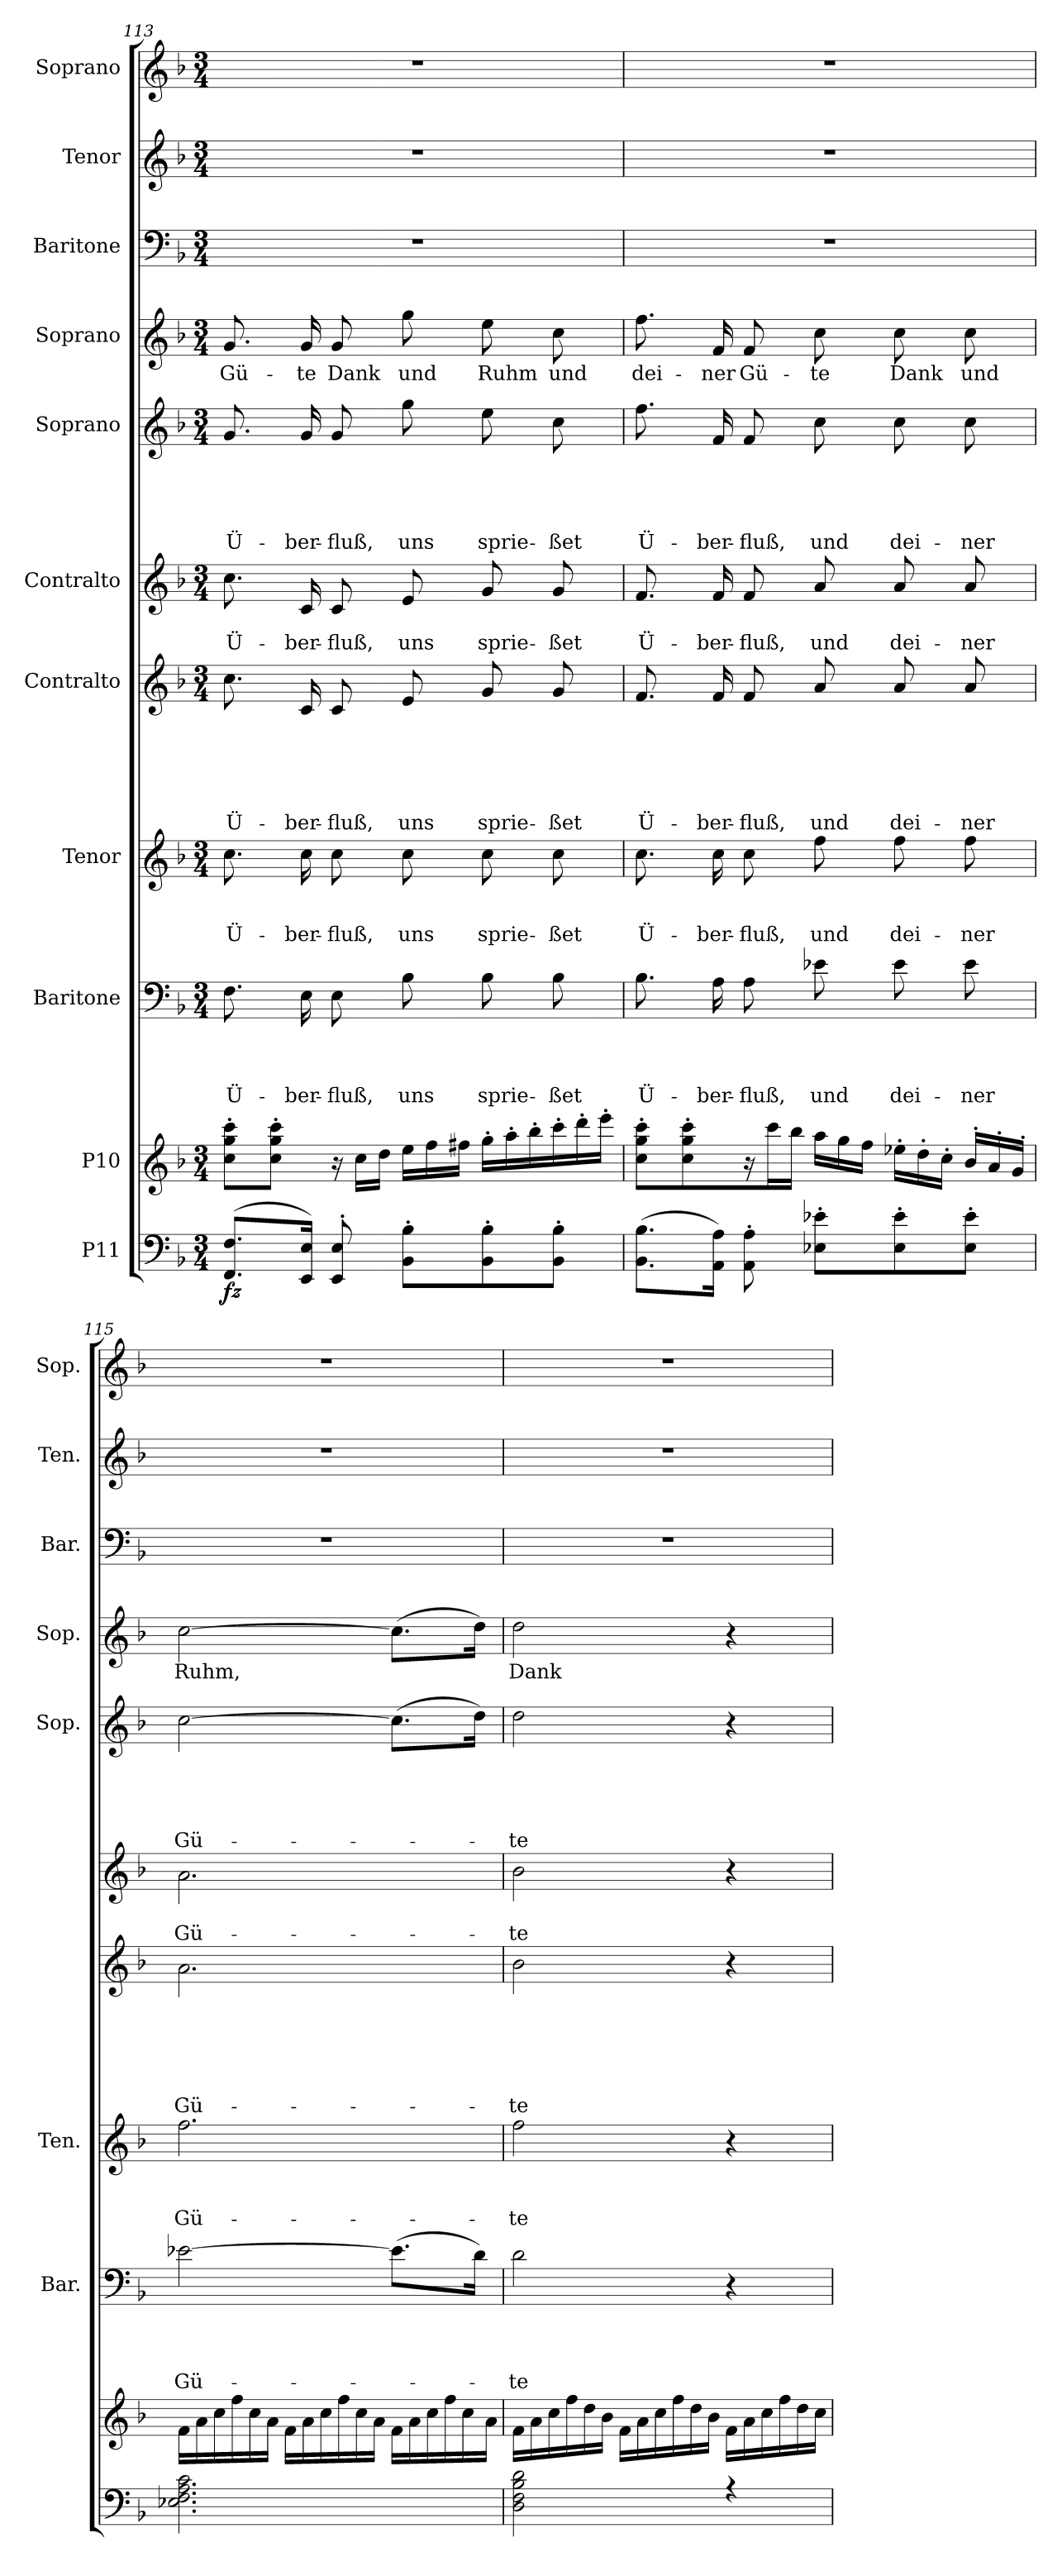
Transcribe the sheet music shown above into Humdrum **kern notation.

**kern	**dynam	**kern	**kern	**text	**text	**text	**text	**kern	**text	**text	**text	**kern	**text	**text	**text	**text	**text	**text	**kern	**text	**text	**kern	**text	**text	**text	**text	**text	**kern	**text	**kern	**kern	**kern
*part11	*part11	*part10	*part9	*part9	*part9	*part9	*part9	*part8	*part8	*part8	*part8	*part7	*part7	*part7	*part7	*part7	*part7	*part7	*part6	*part6	*part6	*part5	*part5	*part5	*part5	*part5	*part5	*part4	*part4	*part3	*part2	*part1
*staff11	*staff11	*staff10	*staff9	*staff9	*staff9	*staff9	*staff9	*staff8	*staff8	*staff8	*staff8	*staff7	*staff7	*staff7	*staff7	*staff7	*staff7	*staff7	*staff6	*staff6	*staff6	*staff5	*staff5	*staff5	*staff5	*staff5	*staff5	*staff4	*staff4	*staff3	*staff2	*staff1
*I"P11	*	*I"P10	*I"Baritone	*	*	*	*	*I"Tenor	*	*	*	*I"Contralto	*	*	*	*	*	*	*I"Contralto	*	*	*I"Soprano	*	*	*	*	*	*I"Soprano	*	*I"Baritone	*I"Tenor	*I"Soprano
*	*	*	*I'Bar.	*	*	*	*	*I'Ten.	*	*	*	*	*	*	*	*	*	*	*	*	*	*I'Sop.	*	*	*	*	*	*I'Sop.	*	*I'Bar.	*I'Ten.	*I'Sop.
*clefF4	*	*clefG2	*clefF4	*	*	*	*	*clefG2	*	*	*	*clefG2	*	*	*	*	*	*	*clefG2	*	*	*clefG2	*	*	*	*	*	*clefG2	*	*clefF4	*clefG2	*clefG2
*	*	*	*	*	*	*	*	*ITrd7c12	*	*	*	*	*	*	*	*	*	*	*	*	*	*	*	*	*	*	*	*	*	*	*ITrd7c12	*
*k[b-]	*	*k[b-]	*k[b-]	*	*	*	*	*k[b-]	*	*	*	*k[b-]	*	*	*	*	*	*	*k[b-]	*	*	*k[b-]	*	*	*	*	*	*k[b-]	*	*k[b-]	*k[b-]	*k[b-]
*F:	*	*F:	*F:	*	*	*	*	*F:	*	*	*	*F:	*	*	*	*	*	*	*F:	*	*	*F:	*	*	*	*	*	*F:	*	*F:	*F:	*F:
*M3/4	*	*M3/4	*M3/4	*	*	*	*	*M3/4	*	*	*	*M3/4	*	*	*	*	*	*	*M3/4	*	*	*M3/4	*	*	*	*	*	*M3/4	*	*M3/4	*M3/4	*M3/4
=113	=113	=113	=113	=113	=113	=113	=113	=113	=113	=113	=113	=113	=113	=113	=113	=113	=113	=113	=113	=113	=113	=113	=113	=113	=113	=113	=113	=113	=113	=113	=113	=113
*^	*	*^	*	*	*	*	*	*	*	*	*	*	*	*	*	*	*	*	*	*	*	*	*	*	*	*	*	*	*	*	*	*
*	*	*	*	*^	*	*	*	*	*	*	*	*	*	*	*	*	*	*	*	*	*	*	*	*	*	*	*	*	*	*	*	*	*	*
!	!	!LO:DY:b	!	!	!	!	!	!	!	!LO:LY:b	!	!	!	!LO:LY:b	!	!	!	!	!	!	!LO:LY:b	!	!	!LO:LY:b	!	!	!	!	!	!LO:LY:b	!	!LO:LY:b	!	!	!
(<8.FF/ 8.F/L	2.ryy	fz	2.ryy	2.ryy	8cc\'> 8gg\'> 8ccc\'>L	8.F\	.	.	.	Ü-	8.c\	.	.	Ü-	8.cc\	.	.	.	.	.	Ü-	8.cc\	.	Ü-	8.g/	.	.	.	.	Ü-	8.g/	Gü-	2.r	2.r	2.r
.	.	.	.	.	8cc\'> 8gg\'> 8ccc\'>J	.	.	.	.	.	.	.	.	.	.	.	.	.	.	.	.	.	.	.	.	.	.	.	.	.	.	.	.	.	.
!	!	!	!	!	!	!	!	!	!	!LO:LY:b	!	!	!	!LO:LY:b	!	!	!	!	!	!	!LO:LY:b	!	!	!LO:LY:b	!	!	!	!	!	!LO:LY:b	!	!LO:LY:b	!	!	!
16EE/ 16E/Jk)	.	.	.	.	.	16E\	.	.	.	-ber-	16c\	.	.	-ber-	16c/	.	.	.	.	.	-ber-	16c/	.	-ber-	16g/	.	.	.	.	-ber-	16g/	-te	.	.	.
*	*	*	*	*	*Xtuplet	*	*	*	*	*	*	*	*	*	*	*	*	*	*	*	*	*	*	*	*	*	*	*	*	*	*	*	*	*	*
!	!	!	!	!	!	!	!	!	!	!LO:LY:b	!	!	!	!LO:LY:b	!	!	!	!	!	!	!LO:LY:b	!	!	!LO:LY:b	!	!	!	!	!	!LO:LY:b	!	!LO:LY:b	!	!	!
8EE/'> 8E/'>	.	.	.	.	24r	8E\	.	.	.	-fluß,	8c\	.	.	-fluß,	8c/	.	.	.	.	.	-fluß,	8c/	.	-fluß,	8g/	.	.	.	.	-fluß,	8g/	Dank	.	.	.
.	.	.	.	.	24cc\LL	.	.	.	.	.	.	.	.	.	.	.	.	.	.	.	.	.	.	.	.	.	.	.	.	.	.	.	.	.	.
.	.	.	.	.	24dd\JJ	.	.	.	.	.	.	.	.	.	.	.	.	.	.	.	.	.	.	.	.	.	.	.	.	.	.	.	.	.	.
!	!	!	!	!	!	!	!	!	!	!LO:LY:b	!	!	!	!LO:LY:b	!	!	!	!	!	!	!LO:LY:b	!	!	!LO:LY:b	!	!	!	!	!	!LO:LY:b	!	!LO:LY:b	!	!	!
8BB-\'> 8B-\'>L	.	.	.	.	24ee\LL	8B-\	.	.	.	uns	8c\	.	.	uns	8e/	.	.	.	.	.	uns	8e/	.	uns	8gg\	.	.	.	.	uns	8gg\	und	.	.	.
.	.	.	.	.	24ff\	.	.	.	.	.	.	.	.	.	.	.	.	.	.	.	.	.	.	.	.	.	.	.	.	.	.	.	.	.	.
.	.	.	.	.	24ff#X\JJ	.	.	.	.	.	.	.	.	.	.	.	.	.	.	.	.	.	.	.	.	.	.	.	.	.	.	.	.	.	.
!	!	!	!	!	!	!	!	!	!	!LO:LY:b	!	!	!	!LO:LY:b	!	!	!	!	!	!	!LO:LY:b	!	!	!LO:LY:b	!	!	!	!	!	!LO:LY:b	!	!LO:LY:b	!	!	!
8BB-\'> 8B-\'>	.	.	.	.	24gg'>\LL	8B-\	.	.	.	sprie-	8c\	.	.	sprie-	8g/	.	.	.	.	.	sprie-	8g/	.	sprie-	8ee\	.	.	.	.	sprie-	8ee\	Ruhm	.	.	.
.	.	.	.	.	24aa'>\	.	.	.	.	.	.	.	.	.	.	.	.	.	.	.	.	.	.	.	.	.	.	.	.	.	.	.	.	.	.
.	.	.	.	.	24bb-'>\	.	.	.	.	.	.	.	.	.	.	.	.	.	.	.	.	.	.	.	.	.	.	.	.	.	.	.	.	.	.
!	!	!	!	!	!	!	!	!	!	!LO:LY:b	!	!	!	!LO:LY:b	!	!	!	!	!	!	!LO:LY:b	!	!	!LO:LY:b	!	!	!	!	!	!LO:LY:b	!	!LO:LY:b	!	!	!
8BB-\'> 8B-\'>J	.	.	.	.	24ccc'>\	8B-\	.	.	.	-ßet	8c\	.	.	-ßet	8g/	.	.	.	.	.	-ßet	8g/	.	-ßet	8cc\	.	.	.	.	-ßet	8cc\	und	.	.	.
.	.	.	.	.	24ddd'>\	.	.	.	.	.	.	.	.	.	.	.	.	.	.	.	.	.	.	.	.	.	.	.	.	.	.	.	.	.	.
.	.	.	.	.	24eee'>\JJ	.	.	.	.	.	.	.	.	.	.	.	.	.	.	.	.	.	.	.	.	.	.	.	.	.	.	.	.	.	.
!!LO:PB:g=z
=114	=114	=114	=114	=114	=114	=114	=114	=114	=114	=114	=114	=114	=114	=114	=114	=114	=114	=114	=114	=114	=114	=114	=114	=114	=114	=114	=114	=114	=114	=114	=114	=114	=114	=114	=114
!	!	!	!	!	!	!	!	!	!	!LO:LY:b	!	!	!	!LO:LY:b	!	!	!	!	!	!	!LO:LY:b	!	!	!LO:LY:b	!	!	!	!	!	!LO:LY:b	!	!LO:LY:b	!	!	!
(>8.BB-\ 8.B-\L	2.ryy	.	2.ryy	2.ryy	8cc\'> 8gg\'> 8ccc\'>L	8.B-\	.	.	.	Ü-	8.c\	.	.	Ü-	8.f/	.	.	.	.	.	Ü-	8.f/	.	Ü-	8.ff\	.	.	.	.	Ü-	8.ff\	dei-	2.r	2.r	2.r
.	.	.	.	.	8cc\'> 8gg\'> 8ccc\'>	.	.	.	.	.	.	.	.	.	.	.	.	.	.	.	.	.	.	.	.	.	.	.	.	.	.	.	.	.	.
!	!	!	!	!	!	!	!	!	!	!LO:LY:b	!	!	!	!LO:LY:b	!	!	!	!	!	!	!LO:LY:b	!	!	!LO:LY:b	!	!	!	!	!	!LO:LY:b	!	!LO:LY:b	!	!	!
16AA\ 16A\Jk)	.	.	.	.	.	16A\	.	.	.	-ber-	16c\	.	.	-ber-	16f/	.	.	.	.	.	-ber-	16f/	.	-ber-	16f/	.	.	.	.	-ber-	16f/	-ner	.	.	.
!	!	!	!	!	!	!	!	!	!	!LO:LY:b	!	!	!	!LO:LY:b	!	!	!	!	!	!	!LO:LY:b	!	!	!LO:LY:b	!	!	!	!	!	!LO:LY:b	!	!LO:LY:b	!	!	!
8AA\'> 8A\'>	.	.	.	.	24r	8A\	.	.	.	-fluß,	8c\	.	.	-fluß,	8f/	.	.	.	.	.	-fluß,	8f/	.	-fluß,	8f/	.	.	.	.	-fluß,	8f/	Gü-	.	.	.
.	.	.	.	.	24ccc\L	.	.	.	.	.	.	.	.	.	.	.	.	.	.	.	.	.	.	.	.	.	.	.	.	.	.	.	.	.	.
.	.	.	.	.	24bb-\JJ	.	.	.	.	.	.	.	.	.	.	.	.	.	.	.	.	.	.	.	.	.	.	.	.	.	.	.	.	.	.
!	!	!	!	!	!	!	!	!	!	!LO:LY:b	!	!	!	!LO:LY:b	!	!	!	!	!	!	!LO:LY:b	!	!	!LO:LY:b	!	!	!	!	!	!LO:LY:b	!	!LO:LY:b	!	!	!
8E-X\'> 8e-X\'>L	.	.	.	.	24aa\LL	8e-X\	.	.	.	und	8f\	.	.	und	8a/	.	.	.	.	.	und	8a/	.	und	8cc\	.	.	.	.	und	8cc\	-te	.	.	.
.	.	.	.	.	24gg\	.	.	.	.	.	.	.	.	.	.	.	.	.	.	.	.	.	.	.	.	.	.	.	.	.	.	.	.	.	.
.	.	.	.	.	24ff\JJ	.	.	.	.	.	.	.	.	.	.	.	.	.	.	.	.	.	.	.	.	.	.	.	.	.	.	.	.	.	.
!	!	!	!	!	!	!	!	!	!	!LO:LY:b	!	!	!	!LO:LY:b	!	!	!	!	!	!	!LO:LY:b	!	!	!LO:LY:b	!	!	!	!	!	!LO:LY:b	!	!LO:LY:b	!	!	!
8E-\'> 8e-\'>	.	.	.	.	24ee-X'>\LL	8e-\	.	.	.	dei-	8f\	.	.	dei-	8a/	.	.	.	.	.	dei-	8a/	.	dei-	8cc\	.	.	.	.	dei-	8cc\	Dank	.	.	.
.	.	.	.	.	24dd'>\	.	.	.	.	.	.	.	.	.	.	.	.	.	.	.	.	.	.	.	.	.	.	.	.	.	.	.	.	.	.
.	.	.	.	.	24cc'>\JJ	.	.	.	.	.	.	.	.	.	.	.	.	.	.	.	.	.	.	.	.	.	.	.	.	.	.	.	.	.	.
!	!	!	!	!	!	!	!	!	!	!LO:LY:b	!	!	!	!LO:LY:b	!	!	!	!	!	!	!LO:LY:b	!	!	!LO:LY:b	!	!	!	!	!	!LO:LY:b	!	!LO:LY:b	!	!	!
8E-\'> 8e-\'>J	.	.	.	.	24b-'>/LL	8e-\	.	.	.	-ner	8f\	.	.	-ner	8a/	.	.	.	.	.	-ner	8a/	.	-ner	8cc\	.	.	.	.	-ner	8cc\	und	.	.	.
.	.	.	.	.	24a'>/	.	.	.	.	.	.	.	.	.	.	.	.	.	.	.	.	.	.	.	.	.	.	.	.	.	.	.	.	.	.
.	.	.	.	.	24g'>/JJ	.	.	.	.	.	.	.	.	.	.	.	.	.	.	.	.	.	.	.	.	.	.	.	.	.	.	.	.	.	.
=115	=115	=115	=115	=115	=115	=115	=115	=115	=115	=115	=115	=115	=115	=115	=115	=115	=115	=115	=115	=115	=115	=115	=115	=115	=115	=115	=115	=115	=115	=115	=115	=115	=115	=115	=115
!	!	!	!	!	!	!	!	!	!	!LO:LY:b	!	!	!	!LO:LY:b	!	!	!	!	!	!	!LO:LY:b	!	!	!LO:LY:b	!	!	!	!	!	!LO:LY:b	!	!LO:LY:b	!	!	!
2.E-X\ 2.F\ 2.A\ 2.c\	2.ryy	.	2.ryy	2.ryy	24f\LL	[>2e-X\	.	.	.	Gü-	2.f\	.	.	Gü-	2.a\	.	.	.	.	.	Gü-	2.a\	.	Gü-	[>2cc\	.	.	.	.	Gü-	[>2cc\	Ruhm,	2.r	2.r	2.r
.	.	.	.	.	24a\	.	.	.	.	.	.	.	.	.	.	.	.	.	.	.	.	.	.	.	.	.	.	.	.	.	.	.	.	.	.
.	.	.	.	.	24cc\	.	.	.	.	.	.	.	.	.	.	.	.	.	.	.	.	.	.	.	.	.	.	.	.	.	.	.	.	.	.
.	.	.	.	.	24ff\	.	.	.	.	.	.	.	.	.	.	.	.	.	.	.	.	.	.	.	.	.	.	.	.	.	.	.	.	.	.
.	.	.	.	.	24cc\	.	.	.	.	.	.	.	.	.	.	.	.	.	.	.	.	.	.	.	.	.	.	.	.	.	.	.	.	.	.
.	.	.	.	.	24a\JJ	.	.	.	.	.	.	.	.	.	.	.	.	.	.	.	.	.	.	.	.	.	.	.	.	.	.	.	.	.	.
.	.	.	.	.	24f\LL	.	.	.	.	.	.	.	.	.	.	.	.	.	.	.	.	.	.	.	.	.	.	.	.	.	.	.	.	.	.
.	.	.	.	.	24a\	.	.	.	.	.	.	.	.	.	.	.	.	.	.	.	.	.	.	.	.	.	.	.	.	.	.	.	.	.	.
.	.	.	.	.	24cc\	.	.	.	.	.	.	.	.	.	.	.	.	.	.	.	.	.	.	.	.	.	.	.	.	.	.	.	.	.	.
.	.	.	.	.	24ff\	.	.	.	.	.	.	.	.	.	.	.	.	.	.	.	.	.	.	.	.	.	.	.	.	.	.	.	.	.	.
.	.	.	.	.	24cc\	.	.	.	.	.	.	.	.	.	.	.	.	.	.	.	.	.	.	.	.	.	.	.	.	.	.	.	.	.	.
.	.	.	.	.	24a\JJ	.	.	.	.	.	.	.	.	.	.	.	.	.	.	.	.	.	.	.	.	.	.	.	.	.	.	.	.	.	.
.	.	.	.	.	24f\LL	(>8.e-\L]	.	.	.	.	.	.	.	.	.	.	.	.	.	.	.	.	.	.	(>8.cc\L]	.	.	.	.	.	(>8.cc\L]	.	.	.	.
.	.	.	.	.	24a\	.	.	.	.	.	.	.	.	.	.	.	.	.	.	.	.	.	.	.	.	.	.	.	.	.	.	.	.	.	.
.	.	.	.	.	24cc\	.	.	.	.	.	.	.	.	.	.	.	.	.	.	.	.	.	.	.	.	.	.	.	.	.	.	.	.	.	.
.	.	.	.	.	24ff\	.	.	.	.	.	.	.	.	.	.	.	.	.	.	.	.	.	.	.	.	.	.	.	.	.	.	.	.	.	.
.	.	.	.	.	24cc\	.	.	.	.	.	.	.	.	.	.	.	.	.	.	.	.	.	.	.	.	.	.	.	.	.	.	.	.	.	.
.	.	.	.	.	.	16d\Jk)	.	.	.	.	.	.	.	.	.	.	.	.	.	.	.	.	.	.	16dd\Jk)	.	.	.	.	.	16dd\Jk)	.	.	.	.
.	.	.	.	.	24a\JJ	.	.	.	.	.	.	.	.	.	.	.	.	.	.	.	.	.	.	.	.	.	.	.	.	.	.	.	.	.	.
!!LO:PB:g=z
=116	=116	=116	=116	=116	=116	=116	=116	=116	=116	=116	=116	=116	=116	=116	=116	=116	=116	=116	=116	=116	=116	=116	=116	=116	=116	=116	=116	=116	=116	=116	=116	=116	=116	=116	=116
!	!	!	!	!	!	!	!	!	!	!LO:LY:b	!	!	!	!LO:LY:b	!	!	!	!	!	!	!LO:LY:b	!	!	!LO:LY:b	!	!	!	!	!	!LO:LY:b	!	!LO:LY:b	!	!	!
2D\ 2F\ 2B-\ 2d\	2.ryy	.	2.ryy	2.ryy	24f\LL	2d\	.	.	.	-te	2f\	.	.	-te	2b-\	.	.	.	.	.	-te	2b-\	.	-te	2dd\	.	.	.	.	-te	2dd\	Dank	2.r	2.r	2.r
.	.	.	.	.	24a\	.	.	.	.	.	.	.	.	.	.	.	.	.	.	.	.	.	.	.	.	.	.	.	.	.	.	.	.	.	.
.	.	.	.	.	24cc\	.	.	.	.	.	.	.	.	.	.	.	.	.	.	.	.	.	.	.	.	.	.	.	.	.	.	.	.	.	.
.	.	.	.	.	24ff\	.	.	.	.	.	.	.	.	.	.	.	.	.	.	.	.	.	.	.	.	.	.	.	.	.	.	.	.	.	.
.	.	.	.	.	24dd\	.	.	.	.	.	.	.	.	.	.	.	.	.	.	.	.	.	.	.	.	.	.	.	.	.	.	.	.	.	.
.	.	.	.	.	24b-\JJ	.	.	.	.	.	.	.	.	.	.	.	.	.	.	.	.	.	.	.	.	.	.	.	.	.	.	.	.	.	.
.	.	.	.	.	24f\LL	.	.	.	.	.	.	.	.	.	.	.	.	.	.	.	.	.	.	.	.	.	.	.	.	.	.	.	.	.	.
.	.	.	.	.	24a\	.	.	.	.	.	.	.	.	.	.	.	.	.	.	.	.	.	.	.	.	.	.	.	.	.	.	.	.	.	.
.	.	.	.	.	24cc\	.	.	.	.	.	.	.	.	.	.	.	.	.	.	.	.	.	.	.	.	.	.	.	.	.	.	.	.	.	.
.	.	.	.	.	24ff\	.	.	.	.	.	.	.	.	.	.	.	.	.	.	.	.	.	.	.	.	.	.	.	.	.	.	.	.	.	.
.	.	.	.	.	24dd\	.	.	.	.	.	.	.	.	.	.	.	.	.	.	.	.	.	.	.	.	.	.	.	.	.	.	.	.	.	.
.	.	.	.	.	24b-\JJ	.	.	.	.	.	.	.	.	.	.	.	.	.	.	.	.	.	.	.	.	.	.	.	.	.	.	.	.	.	.
4r	.	.	.	.	24f\LL	4r	.	.	.	.	4r	.	.	.	4r	.	.	.	.	.	.	4r	.	.	4r	.	.	.	.	.	4r	.	.	.	.
.	.	.	.	.	24a\	.	.	.	.	.	.	.	.	.	.	.	.	.	.	.	.	.	.	.	.	.	.	.	.	.	.	.	.	.	.
.	.	.	.	.	24cc\	.	.	.	.	.	.	.	.	.	.	.	.	.	.	.	.	.	.	.	.	.	.	.	.	.	.	.	.	.	.
.	.	.	.	.	24ff\	.	.	.	.	.	.	.	.	.	.	.	.	.	.	.	.	.	.	.	.	.	.	.	.	.	.	.	.	.	.
.	.	.	.	.	24dd\	.	.	.	.	.	.	.	.	.	.	.	.	.	.	.	.	.	.	.	.	.	.	.	.	.	.	.	.	.	.
.	.	.	.	.	24cc\JJ	.	.	.	.	.	.	.	.	.	.	.	.	.	.	.	.	.	.	.	.	.	.	.	.	.	.	.	.	.	.
*v	*v	*	*	*	*	*	*	*	*	*	*	*	*	*	*	*	*	*	*	*	*	*	*	*	*	*	*	*	*	*	*	*	*	*	*
*	*	*v	*v	*v	*	*	*	*	*	*	*	*	*	*	*	*	*	*	*	*	*	*	*	*	*	*	*	*	*	*	*	*	*	*
=	=	=	=	=	=	=	=	=	=	=	=	=	=	=	=	=	=	=	=	=	=	=	=	=	=	=	=	=	=	=	=	=
*-	*-	*-	*-	*-	*-	*-	*-	*-	*-	*-	*-	*-	*-	*-	*-	*-	*-	*-	*-	*-	*-	*-	*-	*-	*-	*-	*-	*-	*-	*-	*-	*-
